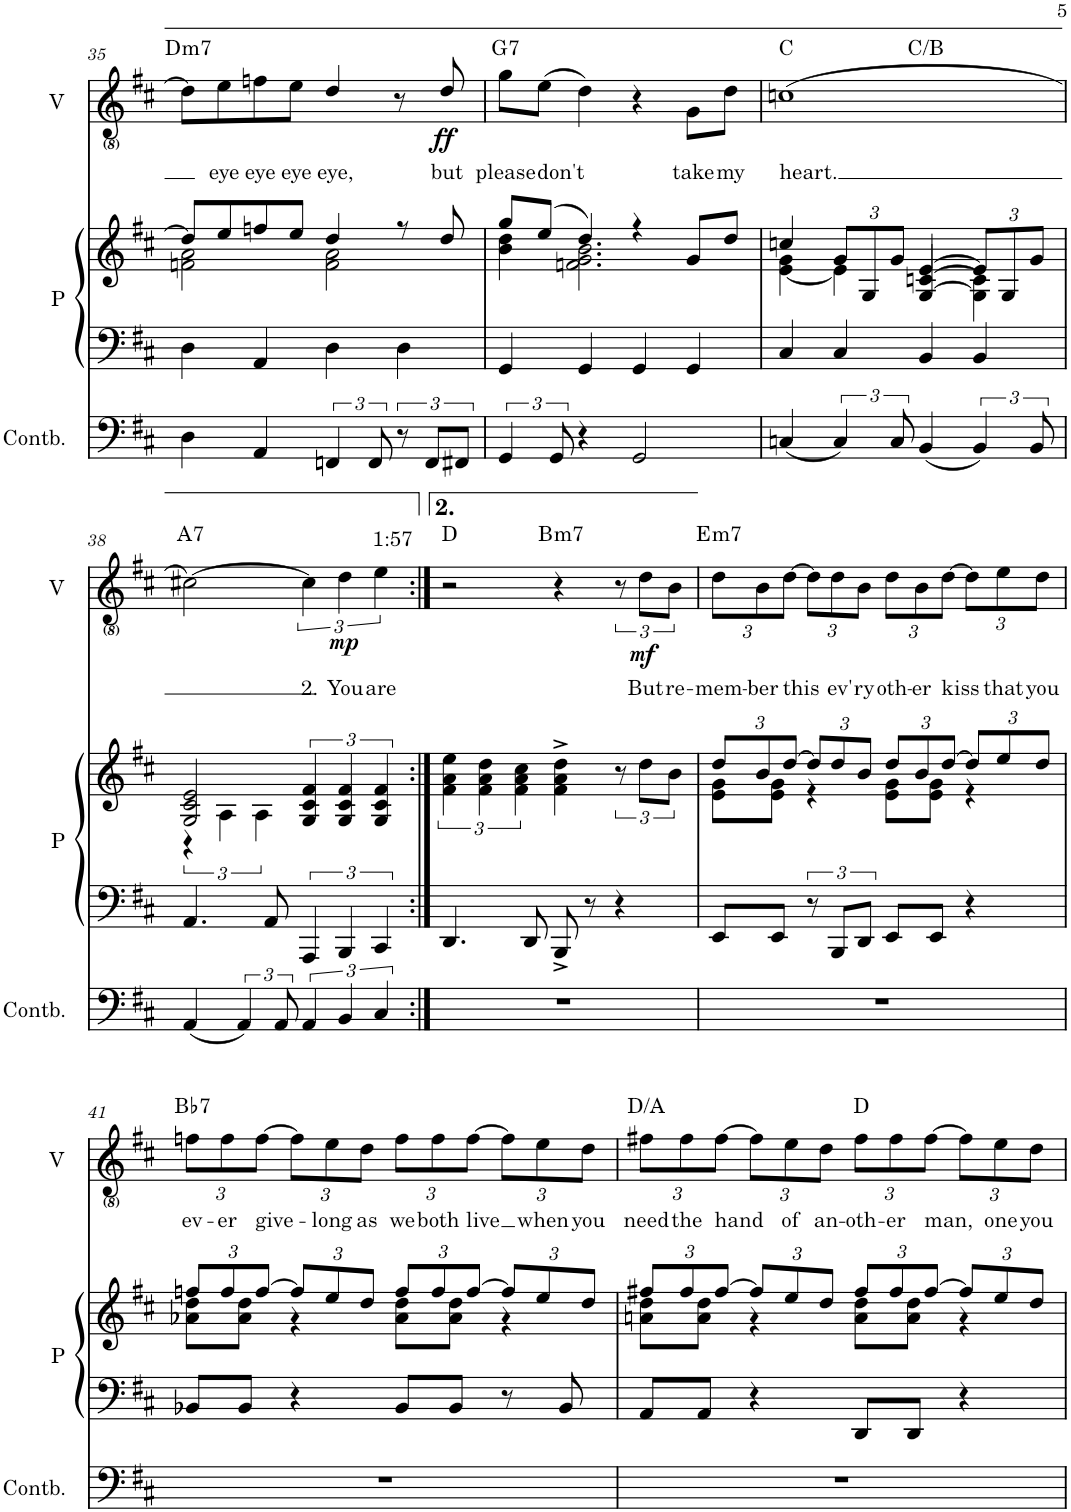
**kern	**kern	**kern	**kern	**text	**dynam	**harte
*part3	*part2	*part2	*part1	*part1	*part1	*part1
*staff4	*staff3	*staff2	*staff1	*staff1	*staff1	*
*I"Contrabaixo	*I"Piano	*	*I"Voz	*	*	*
*I'Contb.	*I'P	*	*I'V	*	*	*
!!LO:PB:g=z
*clefF4	*clefF4	*clefG2	*clefG2	*	*	*
*Trd7c12	*	*	*	*	*	*
*k[f#c#]	*k[f#c#]	*k[f#c#]	*k[f#c#]	*	*	*
*M4/4	*M4/4	*M4/4	*M4/4	*	*	*
=35	=35	=35	=35	=35	=35	=35
*	*	*^	*	*	*	*
!	!	!	!	!	!	!	!LO:H:kt=m7
4D\	4D\	8dd/L]	2fn\ 2a\	8dd\L]	.	.	D:min7
!	!	!	!	!	!LO:LY:b	!	!
.	.	8ee/	.	8ee\	eye	.	.
!	!	!	!	!	!LO:LY:b	!	!
4AA/	4AA/	8ffn/	.	8ffn\	eye	.	.
!	!	!	!	!	!LO:LY:b	!	!
.	.	8ee/J	.	8ee\J	eye	.	.
!	!	!	!	!	!LO:LY:b	!	!
6FFn/	4D\	4dd/	2f\ 2a\	4dd/	eye,	.	.
12FF/	.	.	.	.	.	.	.
12r	4D\	8r	.	8r	.	.	.
12FF/L	.	.	.	.	.	.	.
!	!	!	!	!	!LO:LY:b	!LO:DY:b	!
.	.	8dd/	.	8dd/	but	ff	.
12FF#X/J	.	.	.	.	.	.	.
=36	=36	=36	=36	=36	=36	=36	=36
!	!	!	!	!	!LO:LY:b	!	!LO:H:kt=7
6GG/	4GG/	8gg/L	4b\ 4dd\	8gg\L	please	.	G:7
!	!	!	!	!	!LO:LY:b	!	!
.	.	(8ee/J	.	(8ee\J	don't	.	.
12GG/	.	.	.	.	.	.	.
4r	4GG/	4dd/)	2.fn\ 2.g\ 2.b\	4dd\)	.	.	.
2GG/	4GG/	4r	.	4r	.	.	.
!	!	!	!	!	!LO:LY:b	!	!
.	4GG/	8g/L	.	8g\L	take	.	.
!	!	!	!	!	!LO:LY:b	!	!
.	.	8dd/J	.	8dd\J	my	.	.
=37	=37	=37	=37	=37	=37	=37	=37
!	!	!	!	!	!LO:LY:b	!	!
*	*	*	*	*^	*	*	*
(4Cn/	4C#/	4ccn/	[4e\ 4g\	(1ccn	2ryy	heart.	.	C:maj
*	*	*Xbrackettup	*	*	*	*	*	*
6C/)	4C#/	12g/L	4e\]	.	.	.	.	.
.	.	12G/	.	.	.	.	.	.
12C/	.	12g/J	.	.	.	.	.	.
(4BB/	4BB/	[4e/	[4G/ [4cn/	.	2ryy	.	.	C:maj/7
6BB/)	4BB/	12e/L]	4G\] 4c\]	.	.	.	.	.
.	.	12G/	.	.	.	.	.	.
12BB/	.	12g/J	.	.	.	.	.	.
*	*	*	*	*v	*v	*	*	*
!!LO:LB:g=z
=38	=38	=38	=38	=38	=38	=38	=38
*	*	*	*brackettup	*	*	*	*
*	*	*	*	*^	*	*	*
!	!	!	!	!	!	!	!	!LO:H:kt=7
*	*	*	*	*v	*v	*	*	*
(4AA/	4.AA/	2G/ 2c#/ 2e/	6r	[2cc#X\)	.	.	A:7
.	.	.	6A\	.	.	.	.
6AA/)	.	.	.	.	.	.	.
.	.	.	6A\	.	.	.	.
.	8AA/	.	.	.	.	.	.
12AA/	.	.	.	.	.	.	.
!	!	!	!	!	!LO:LY:b	!	!
6AA/	6AAA/	6G/ 6c#/ 6f#/	2ryy	6cc#\]	2.	.	.
!	!	!	!	!	!LO:LY:b	!LO:DY:b	!
6BB/	6BBB/	6G/ 6c#/ 6f#/	.	6dd\	You	mp	.
!	!	!	!	!LO:TX:a:t=1&colon;57	!	!	!
!	!	!	!	!	!LO:LY:b	!	!
6C#/	6CC#/	6G/ 6c#/ 6f#/	.	6ee\	are	.	.
*	*	*v	*v	*	*	*	*
=39:|!	=39:|!	=39:|!	=39:|!	=39:|!	=39:|!	=39:|!
1r	4.DD/	6f#\ 6a\ 6ee\	2r	.	.	D:maj
.	.	6f#\ 6a\ 6dd\	.	.	.	.
.	.	6f#\ 6a\ 6cc#\	.	.	.	.
.	8DD/	.	.	.	.	.
!	!	!	!	!	!	!LO:H:kt=m7
.	8BBB^/	4f#\^ 4a\^ 4dd\^	4r	.	.	B:min7
.	8r	.	.	.	.	.
.	4r	12r	12r	.	.	.
!	!	!	!	!LO:LY:b	!LO:DY:b	!
.	.	12dd\L	12dd\L	But	mf	.
!	!	!	!	!LO:LY:b	!	!
.	.	12b\J	12b\J	re-	.	.
=40	=40	=40	=40	=40	=40	=40
*	*	*Xbrackettup	*Xbrackettup	*	*	*
*	*	*^	*	*	*	*
!	!	!	!	!	!LO:LY:b	!	!LO:H:kt=m7
1r	8EE/L	12dd/L	8e\ 8g\L	12dd\L	-mem-	.	E:min7
!	!	!	!	!	!LO:LY:b	!	!
.	.	12b/	.	12b\	-ber	.	.
.	8EE/J	.	8e\ 8g\J	.	.	.	.
!	!	!	!	!	!LO:LY:b	!	!
.	.	[>12dd/J	.	[>12dd\J	this	.	.
.	12r	12dd/L]	4r	12dd\L]	.	.	.
!	!	!	!	!	!LO:LY:b	!	!
.	12BBB/L	12dd/	.	12dd\	ev'	.	.
!	!	!	!	!	!LO:LY:b	!	!
.	12DD/J	12b/J	.	12b\J	ry	.	.
!	!	!	!	!	!LO:LY:b	!	!
.	8EE/L	12dd/L	8e\ 8g\L	12dd\L	oth-	.	.
!	!	!	!	!	!LO:LY:b	!	!
.	.	12b/	.	12b\	-er	.	.
.	8EE/J	.	8e\ 8g\J	.	.	.	.
!	!	!	!	!	!LO:LY:b	!	!
.	.	[>12dd/J	.	[>12dd\J	kiss	.	.
.	4r	12dd/L]	4r	12dd\L]	.	.	.
!	!	!	!	!	!LO:LY:b	!	!
.	.	12ee/	.	12ee\	that	.	.
!	!	!	!	!	!LO:LY:b	!	!
.	.	12dd/J	.	12dd\J	you	.	.
!!LO:LB:g=z
=41	=41	=41	=41	=41	=41	=41	=41
!	!	!	!	!	!LO:LY:b	!	!LO:H:kt=7
1r	8BB-X/L	12ffn/L	8a-X\ 8dd\L	12ffn\L	ev-	.	Bb:7
!	!	!	!	!	!LO:LY:b	!	!
.	.	12ff/	.	12ff\	-er	.	.
.	8BB-/J	.	8a-\ 8dd\J	.	.	.	.
!	!	!	!	!	!LO:LY:b	!	!
.	.	[>12ff/J	.	[>12ff\J	give-	.	.
.	4r	12ff/L]	4r	12ff\L]	.	.	.
!	!	!	!	!	!LO:LY:b	!	!
.	.	12ee/	.	12ee\	-long	.	.
!	!	!	!	!	!LO:LY:b	!	!
.	.	12dd/J	.	12dd\J	as	.	.
!	!	!	!	!	!LO:LY:b	!	!
.	8BB-/L	12ff/L	8a-\ 8dd\L	12ff\L	we	.	.
!	!	!	!	!	!LO:LY:b	!	!
.	.	12ff/	.	12ff\	both	.	.
.	8BB-/J	.	8a-\ 8dd\J	.	.	.	.
!	!	!	!	!	!LO:LY:b	!	!
.	.	[>12ff/J	.	[>12ff\J	live	.	.
.	8r	12ff/L]	4r	12ff\L]	.	.	.
!	!	!	!	!	!LO:LY:b	!	!
.	.	12ee/	.	12ee\	when	.	.
.	8BB-/	.	.	.	.	.	.
!	!	!	!	!	!LO:LY:b	!	!
.	.	12dd/J	.	12dd\J	you	.	.
=42	=42	=42	=42	=42	=42	=42	=42
!	!	!	!	!	!LO:LY:b	!	!
1r	8AA/L	12ff#X/L	8an\ 8dd\L	12ff#X\L	need	.	D:maj/5
!	!	!	!	!	!LO:LY:b	!	!
.	.	12ff#/	.	12ff#\	the	.	.
.	8AA/J	.	8a\ 8dd\J	.	.	.	.
!	!	!	!	!	!LO:LY:b	!	!
.	.	[>12ff#/J	.	[>12ff#\J	hand	.	.
.	4r	12ff#/L]	4r	12ff#\L]	.	.	.
!	!	!	!	!	!LO:LY:b	!	!
.	.	12ee/	.	12ee\	of	.	.
!	!	!	!	!	!LO:LY:b	!	!
.	.	12dd/J	.	12dd\J	an-	.	.
!	!	!	!	!	!LO:LY:b	!	!
.	8DD/L	12ff#/L	8a\ 8dd\L	12ff#\L	-oth-	.	D:maj
!	!	!	!	!	!LO:LY:b	!	!
.	.	12ff#/	.	12ff#\	-er	.	.
.	8DD/J	.	8a\ 8dd\J	.	.	.	.
!	!	!	!	!	!LO:LY:b	!	!
.	.	[>12ff#/J	.	[>12ff#\J	man,	.	.
.	4r	12ff#/L]	4r	12ff#\L]	.	.	.
!	!	!	!	!	!LO:LY:b	!	!
.	.	12ee/	.	12ee\	one	.	.
!	!	!	!	!	!LO:LY:b	!	!
.	.	12dd/J	.	12dd\J	you	.	.
*	*	*v	*v	*	*	*	*
=	=	=	=	=	=	=
*-	*-	*-	*-	*-	*-	*-
